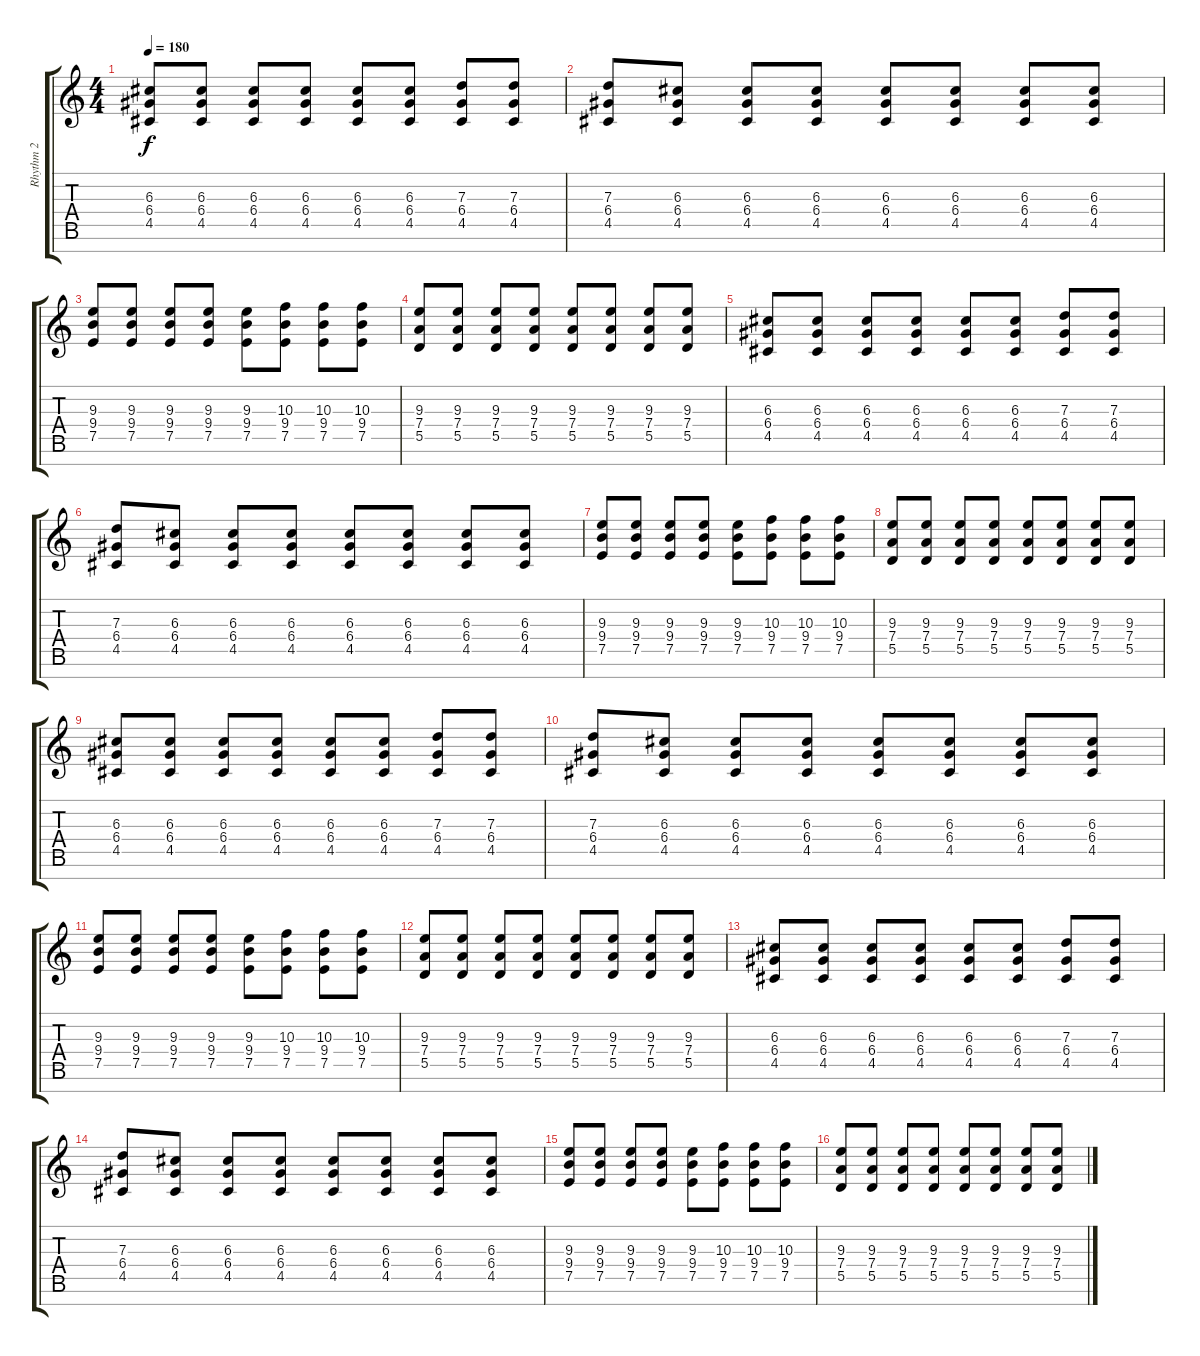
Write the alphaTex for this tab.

\track ("Rhythm 2" "Rhythm 2") {instrument overdrivenguitar}
\staff {score tabs}
\tuning (E4 B3 G3 D3 A2 E2 B1) {hide}
\ts (4 4)
\tempo 180
\clef g2
\ks c
(6.3 6.4 4.5).8{dy f} (6.3 6.4 4.5).8 (6.3 6.4 4.5).8 (6.3 6.4 4.5).8 (6.3 6.4 4.5).8 (6.3 6.4 4.5).8 (7.3 6.4 4.5).8 (7.3 6.4 4.5).8 |
(7.3 6.4 4.5).8 (6.3 6.4 4.5).8 (6.3 6.4 4.5).8 (6.3 6.4 4.5).8 (6.3 6.4 4.5).8 (6.3 6.4 4.5).8 (6.3 6.4 4.5).8 (6.3 6.4 4.5).8 |
(9.3 9.4 7.5).8 (9.3 9.4 7.5).8 (9.3 9.4 7.5).8 (9.3 9.4 7.5).8 (9.3 9.4 7.5).8 (10.3 9.4 7.5).8 (10.3 9.4 7.5).8 (10.3 9.4 7.5).8 |
(9.3 7.4 5.5).8 (9.3 7.4 5.5).8 (9.3 7.4 5.5).8 (9.3 7.4 5.5).8 (9.3 7.4 5.5).8 (9.3 7.4 5.5).8 (9.3 7.4 5.5).8 (9.3 7.4 5.5).8 |
(6.3 6.4 4.5).8 (6.3 6.4 4.5).8 (6.3 6.4 4.5).8 (6.3 6.4 4.5).8 (6.3 6.4 4.5).8 (6.3 6.4 4.5).8 (7.3 6.4 4.5).8 (7.3 6.4 4.5).8 |
(7.3 6.4 4.5).8 (6.3 6.4 4.5).8 (6.3 6.4 4.5).8 (6.3 6.4 4.5).8 (6.3 6.4 4.5).8 (6.3 6.4 4.5).8 (6.3 6.4 4.5).8 (6.3 6.4 4.5).8 |
(9.3 9.4 7.5).8 (9.3 9.4 7.5).8 (9.3 9.4 7.5).8 (9.3 9.4 7.5).8 (9.3 9.4 7.5).8 (10.3 9.4 7.5).8 (10.3 9.4 7.5).8 (10.3 9.4 7.5).8 |
(9.3 7.4 5.5).8 (9.3 7.4 5.5).8 (9.3 7.4 5.5).8 (9.3 7.4 5.5).8 (9.3 7.4 5.5).8 (9.3 7.4 5.5).8 (9.3 7.4 5.5).8 (9.3 7.4 5.5).8 |
(6.3 6.4 4.5).8 (6.3 6.4 4.5).8 (6.3 6.4 4.5).8 (6.3 6.4 4.5).8 (6.3 6.4 4.5).8 (6.3 6.4 4.5).8 (7.3 6.4 4.5).8 (7.3 6.4 4.5).8 |
(7.3 6.4 4.5).8 (6.3 6.4 4.5).8 (6.3 6.4 4.5).8 (6.3 6.4 4.5).8 (6.3 6.4 4.5).8 (6.3 6.4 4.5).8 (6.3 6.4 4.5).8 (6.3 6.4 4.5).8 |
(9.3 9.4 7.5).8 (9.3 9.4 7.5).8 (9.3 9.4 7.5).8 (9.3 9.4 7.5).8 (9.3 9.4 7.5).8 (10.3 9.4 7.5).8 (10.3 9.4 7.5).8 (10.3 9.4 7.5).8 |
(9.3 7.4 5.5).8 (9.3 7.4 5.5).8 (9.3 7.4 5.5).8 (9.3 7.4 5.5).8 (9.3 7.4 5.5).8 (9.3 7.4 5.5).8 (9.3 7.4 5.5).8 (9.3 7.4 5.5).8 |
(6.3 6.4 4.5).8 (6.3 6.4 4.5).8 (6.3 6.4 4.5).8 (6.3 6.4 4.5).8 (6.3 6.4 4.5).8 (6.3 6.4 4.5).8 (7.3 6.4 4.5).8 (7.3 6.4 4.5).8 |
(7.3 6.4 4.5).8 (6.3 6.4 4.5).8 (6.3 6.4 4.5).8 (6.3 6.4 4.5).8 (6.3 6.4 4.5).8 (6.3 6.4 4.5).8 (6.3 6.4 4.5).8 (6.3 6.4 4.5).8 |
(9.3 9.4 7.5).8 (9.3 9.4 7.5).8 (9.3 9.4 7.5).8 (9.3 9.4 7.5).8 (9.3 9.4 7.5).8 (10.3 9.4 7.5).8 (10.3 9.4 7.5).8 (10.3 9.4 7.5).8 |
(9.3 7.4 5.5).8 (9.3 7.4 5.5).8 (9.3 7.4 5.5).8 (9.3 7.4 5.5).8 (9.3 7.4 5.5).8 (9.3 7.4 5.5).8 (9.3 7.4 5.5).8 (9.3 7.4 5.5).8
